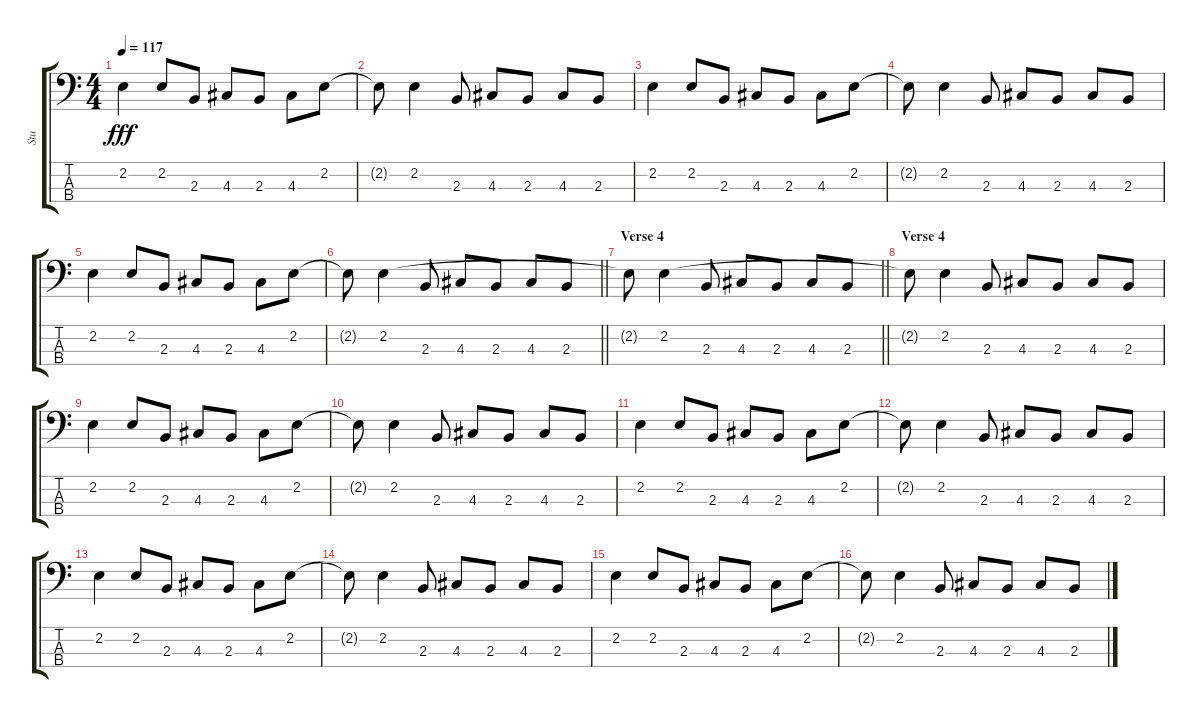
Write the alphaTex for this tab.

\track ("Stu" "Stu") {instrument electricbassfinger}
\staff {score tabs}
\tuning (G2 D2 A1 E1) {hide}
\ts (4 4)
\tempo 117
\clef f4
\ks c
2.2{t}.4{dy fff} 2.2.8 2.3.8 4.3.8 2.3.8 4.3.8 2.2.8 |
2.2{t}.8 2.2.4 2.3.8 4.3.8 2.3.8 4.3.8 2.3.8 |
2.2.4 2.2.8 2.3.8 4.3.8 2.3.8 4.3.8 2.2.8 |
2.2{t}.8 2.2.4 2.3.8 4.3.8 2.3.8 4.3.8 2.3.8 |
2.2.4 2.2.8 2.3.8 4.3.8 2.3.8 4.3.8 2.2.8 |
\barLineRight lightlight
2.2{t}.8 2.2.4 2.3.8 4.3.8 2.3.8 4.3.8 2.3.8 |
\section ("" "Verse 4")
\barLineRight lightlight
2.2{t}.8 2.2.4 2.3.8 4.3.8 2.3.8 4.3.8 2.3.8 |
\section ("" "Verse 4")
2.2{t}.8 2.2.4 2.3.8 4.3.8 2.3.8 4.3.8 2.3.8 |
2.2.4 2.2.8 2.3.8 4.3.8 2.3.8 4.3.8 2.2.8 |
2.2{t}.8 2.2.4 2.3.8 4.3.8 2.3.8 4.3.8 2.3.8 |
2.2.4 2.2.8 2.3.8 4.3.8 2.3.8 4.3.8 2.2.8 |
2.2{t}.8 2.2.4 2.3.8 4.3.8 2.3.8 4.3.8 2.3.8 |
2.2.4 2.2.8 2.3.8 4.3.8 2.3.8 4.3.8 2.2.8 |
2.2{t}.8 2.2.4 2.3.8 4.3.8 2.3.8 4.3.8 2.3.8 |
2.2.4 2.2.8 2.3.8 4.3.8 2.3.8 4.3.8 2.2.8 |
2.2{t}.8 2.2.4 2.3.8 4.3.8 2.3.8 4.3.8 2.3.8
